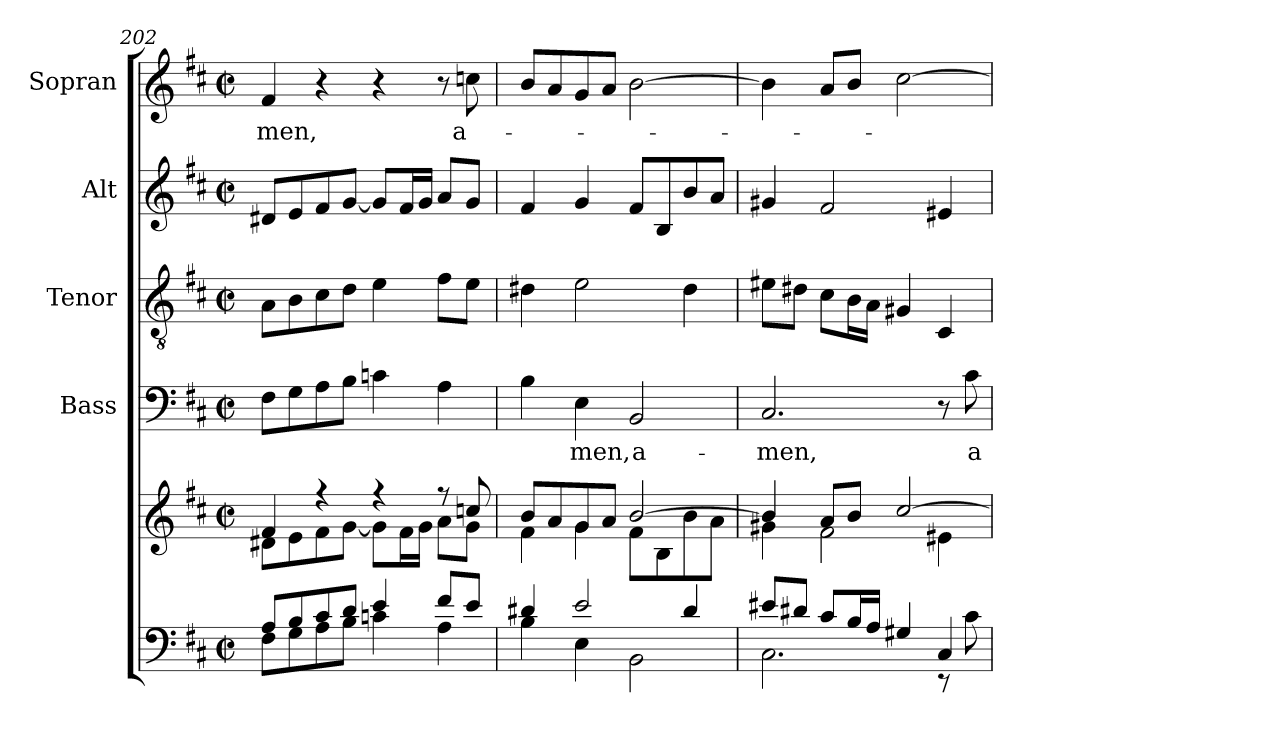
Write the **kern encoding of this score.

**kern	**kern	**kern	**text	**kern	**kern	**kern	**text
*part5	*part5	*part4	*part4	*part3	*part2	*part1	*part1
*staff6	*staff5	*staff4	*staff4	*staff3	*staff2	*staff1	*staff1
*	*	*I"Bass	*	*I"Tenor	*I"Alt	*I"Sopran	*
*	*	*I'B.	*	*I'T.	*I'A.	*I'S.	*
!!LO:LB:g=z
*clefF4	*clefG2	*clefF4	*	*clefGv2	*clefG2	*clefG2	*
*k[f#c#]	*k[f#c#]	*k[f#c#]	*	*k[f#c#]	*k[f#c#]	*k[f#c#]	*
*D:	*D:	*D:	*	*D:	*D:	*D:	*
*M2/2	*M2/2	*M2/2	*	*M2/2	*M2/2	*M2/2	*
*met(c|)	*met(c|)	*met(c|)	*	*met(c|)	*met(c|)	*met(c|)	*
=202	=202	=202	=202	=202	=202	=202	=202
*^	*^	*	*	*	*	*	*
!	!	!	!	!	!	!	!	!	!LO:LY:b
8A/L	8F#\L	4f#/	8d#X\L	8F#\L	.	8A\L	8d#X/L	4f#/	-men,
8B/	8G\	.	8e\	8G\	.	8B\	8e/	.	.
8c#/	8A\	4ree	8f#\	8A\	.	8c#\	8f#/	4r	.
8d/J	8B\J	.	[<8g\J	8B\J	.	8d\J	[8g/J	.	.
4e/	4cn\	4ree	8g\L]	4cn\	.	4e\	8g/L]	4r	.
.	.	.	16f#\L	.	.	.	16f#/L	.	.
.	.	.	16g\JJ	.	.	.	16g/JJ	.	.
8f#/L	4A\	8rff	8a\L	4A\	.	8f#\L	8a/L	8r	.
!	!	!	!	!	!	!	!	!	!LO:LY:b
8e/J	.	8ccn/	8g\J	.	.	8e\J	8g/J	8ccn\	a-
=203	=203	=203	=203	=203	=203	=203	=203	=203	=203
4d#X/	4B\	8b/L	4f#\	4B\	.	4d#X\	4f#/	8b/L	.
.	.	8a/	.	.	.	.	.	8a/	.
!	!	!	!	!	!LO:LY:b	!	!	!	!
2e/	4E\	8g/	4g\	4E\	-men,	2e\	4g/	8g/	.
.	.	8a/J	.	.	.	.	.	8a/J	.
!	!	!	!	!	!LO:LY:b	!	!	!	!
.	2BB\	[>2b/	8f#\L	2BB/	a-	.	8f#/L	[2b\	.
.	.	.	8B\	.	.	.	8B/	.	.
4d#/	.	.	8b\	.	.	4d#\	8b/	.	.
.	.	.	8a\J	.	.	.	8a/J	.	.
=204	=204	=204	=204	=204	=204	=204	=204	=204	=204
!	!	!	!	!	!LO:LY:b	!	!	!	!
8e#X/L	2.C#\	4b/]	4g#X\	2.C#/	-men,	8e#X\L	4g#X/	4b\]	.
8d#X/J	.	.	.	.	.	8d#X\J	.	.	.
8c#/L	.	8a/L	2f#\	.	.	8c#\L	2f#/	8a/L	.
16B/L	.	8b/J	.	.	.	16B\L	.	8b/J	.
16A/JJ	.	.	.	.	.	16A\JJ	.	.	.
4G#X/	.	[>2cc#/	.	.	.	4G#X/	.	[2cc#\	.
4C#/	8rEE	.	4e#X\	8r	.	4C#/	4e#X/	.	.
!	!	!	!	!	!LO:LY:b	!	!	!	!
.	8c#\	.	.	8c#\	a-	.	.	.	.
*v	*v	*	*	*	*	*	*	*	*
*	*v	*v	*	*	*	*	*	*
=	=	=	=	=	=	=	=
*-	*-	*-	*-	*-	*-	*-	*-
